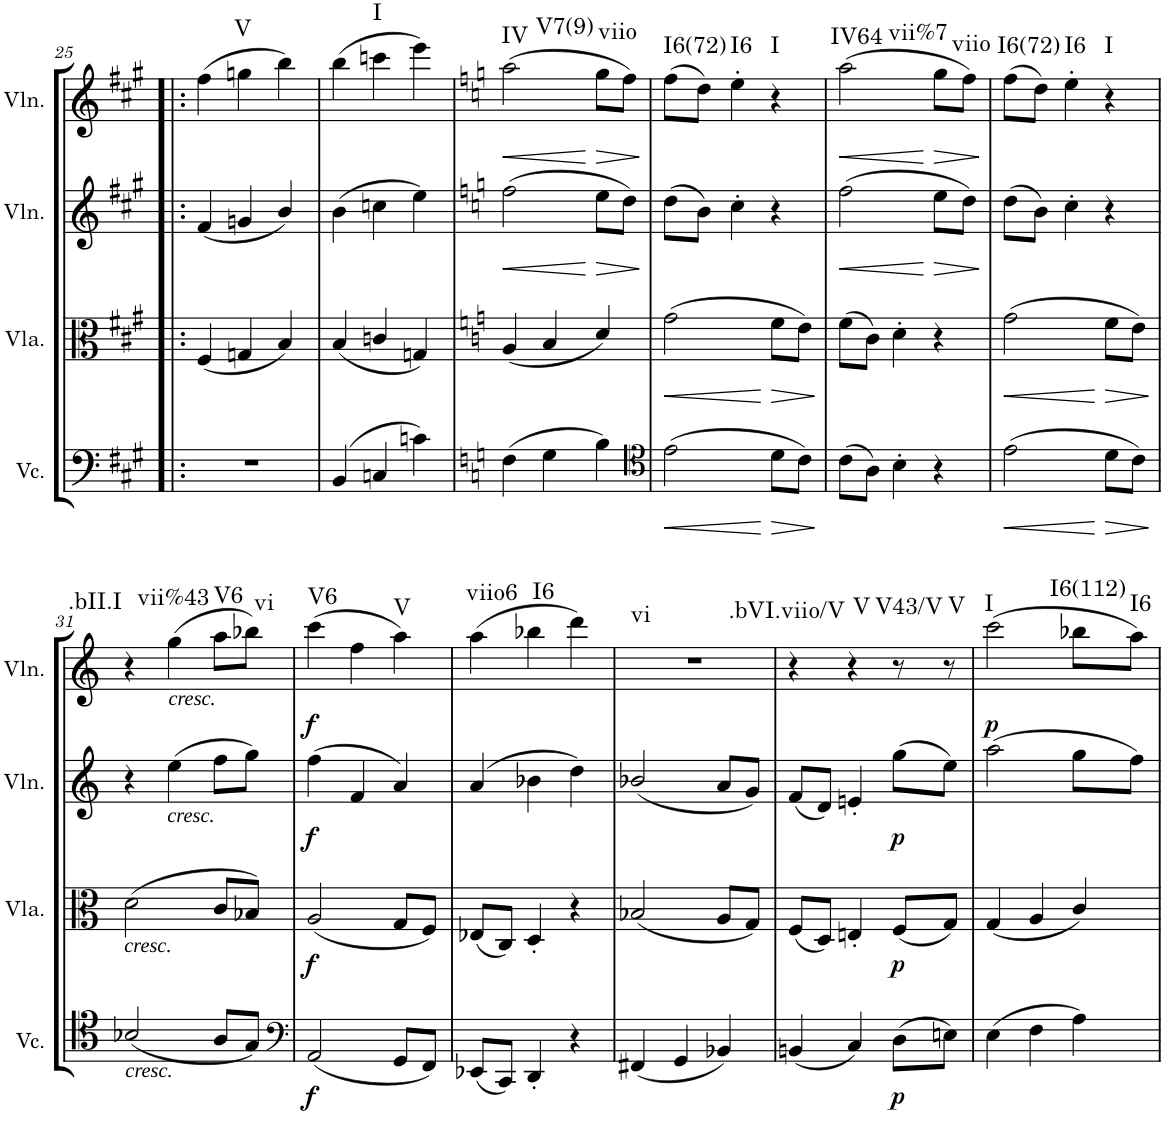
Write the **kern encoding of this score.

**kern	**dynam	**kern	**dynam	**kern	**dynam	**kern	**dynam	**harte
*part4	*part4	*part3	*part3	*part2	*part2	*part1	*part1	*part1
*staff4	*staff4	*staff3	*staff3	*staff2	*staff2	*staff1	*staff1	*
*I"Violoncello	*	*I"Viola	*	*I"Violin	*	*I"Violin	*	*
*I'Vc.	*	*I'Vla.	*	*I'Vln.	*	*I'Vln.	*	*
!!LO:PB:g=z
*clefF4	*	*clefC3	*	*clefG2	*	*clefG2	*	*
*k[f#c#g#]	*	*k[f#c#g#]	*	*k[f#c#g#]	*	*k[f#c#g#]	*	*
*M3/4	*	*M3/4	*	*M3/4	*	*M3/4	*	*
=25!|:	=25!|:	=25!|:	=25!|:	=25!|:	=25!|:	=25!|:	=25!|:	=25!|:
2.r	.	(4F#/	.	(4f#/	.	(4ff#\	.	.
!	!	!	!	!	!	!	!	!LO:H:kt=V
.	.	4Gn/	.	4gn/	.	4ggn\	.	N
.	.	4B/)	.	4b/)	.	4bb\)	.	.
=26	=26	=26	=26	=26	=26	=26	=26	=26
(4BB/	.	(4B/	.	(4b\	.	(4bb\	.	.
!	!	!	!	!	!	!	!	!LO:H:kt=I
4Cn/	.	4cn/	.	4ccn\	.	4cccn\	.	N
4cn\)	.	4Gn/)	.	4ee\)	.	4eee\)	.	.
=27	=27	=27	=27	=27	=27	=27	=27	=27
*k[]	*	*k[]	*	*k[]	*	*k[]	*	*
!	!	!	!	!	!LO:HP:b	!	!LO:HP:b	!LO:H:n=1:kt=IV
!	!	!	!	!	!	!	!	!LO:H:n=2:kt=V7(9)
(4F\	.	(4A/	.	(2ff\	<	(2aa\	<	N N
4G\	.	4B/	.	.	.	.	.	.
!	!	!	!	!	!LO:HP:n=1:b	!	!LO:HP:n=1:b	!LO:H:kt=viio
4B\)	.	4d/)	.	8ee\L	[ >	8gg\L	[ >	N
.	.	.	.	8dd\J)	.	8ff\J)	.	.
.	.	.	.	.	]	.	]	.
=28	=28	=28	=28	=28	=28	=28	=28	=28
*clefC4	*	*	*	*	*	*	*	*
!	!LO:HP:b	!	!LO:HP:b	!	!	!	!	!LO:H:kt=I6(72)
(2e\	<	(2g\	<	(8dd\L	.	(8ff\L	.	N
.	.	.	.	8b\J)	.	8dd\J)	.	.
!	!	!	!	!	!	!	!	!LO:H:kt=I6
.	.	.	.	4cc'\	.	4ee'\	.	N
!	!LO:HP:n=1:b	!	!LO:HP:n=1:b	!	!	!	!	!LO:H:kt=I
8d\L	[ >	8f\L	[ >	4r	.	4r	.	N
8c\J)	.	8e\J)	.	.	.	.	.	.
.	]	.	]	.	.	.	.	.
=29	=29	=29	=29	=29	=29	=29	=29	=29
!	!	!	!	!	!LO:HP:b	!	!LO:HP:b	!LO:H:n=1:kt=IV64
!	!	!	!	!	!	!	!	!LO:H:n=2:kt=vii%7
(8c\L	.	(8f\L	.	(2ff\	<	(2aa\	<	N N
8A\J)	.	8c\J)	.	.	.	.	.	.
4B'\	.	4d'\	.	.	.	.	.	.
!	!	!	!	!	!LO:HP:n=1:b	!	!LO:HP:n=1:b	!
4r	.	4r	.	8ee\L	[ >	8gg\L	[ >	.
!	!	!	!	!	!	!	!	!LO:H:kt=viio
.	.	.	.	8dd\J)	.	8ff\J)	.	N
.	.	.	.	.	]	.	]	.
=30	=30	=30	=30	=30	=30	=30	=30	=30
!	!LO:HP:b	!	!LO:HP:b	!	!	!	!	!LO:H:kt=I6(72)
(2e\	<	(2g\	<	(8dd\L	.	(8ff\L	.	N
.	.	.	.	8b\J)	.	8dd\J)	.	.
!	!	!	!	!	!	!	!	!LO:H:kt=I6
.	.	.	.	4cc'\	.	4ee'\	.	N
!	!LO:HP:n=1:b	!	!LO:HP:n=1:b	!	!	!	!	!LO:H:kt=I
8d\L	[ >	8f\L	[ >	4r	.	4r	.	N
8c\J)	.	8e\J)	.	.	.	.	.	.
.	]	.	]	.	.	.	.	.
!!LO:LB:g=z
=31	=31	=31	=31	=31	=31	=31	=31	=31
!	!	!LO:TX:b:i:t=cresc.	!	!	!	!	!	!
!LO:TX:b:i:t=cresc.	!	!	!	!	!	!	!	!LO:H:kt=.bII.I
(2B-X/	.	(2d\	.	4r	.	4r	.	N
!	!	!	!	!	!	!LO:TX:b:i:t=cresc.	!	!
!	!	!	!	!LO:TX:b:i:t=cresc.	!	!	!	!LO:H:kt=vii%43
.	.	.	.	(4ee\	.	(4gg\	.	N
!	!	!	!	!	!	!	!	!LO:H:kt=V6
8A/L	.	8c/L	.	8ff\L	.	8aa\L	.	N
!	!	!	!	!	!	!	!	!LO:H:kt=vi
8G/J)	.	8B-X/J)	.	8gg\J)	.	8bb-X\J)	.	N
=32	=32	=32	=32	=32	=32	=32	=32	=32
*clefF4	*	*	*	*	*	*	*	*
!	!LO:DY:b	!	!LO:DY:b	!	!LO:DY:b	!	!LO:DY:b	!LO:H:kt=V6
(2AA/	f	(2A/	f	(4ff\	f	(4ccc\	f	N
.	.	.	.	4f/	.	4ff\	.	.
!	!	!	!	!	!	!	!	!LO:H:kt=V
8GG/L	.	8G/L	.	4a/)	.	4aa\)	.	N
8FF/J)	.	8F/J)	.	.	.	.	.	.
=33	=33	=33	=33	=33	=33	=33	=33	=33
!	!	!	!	!	!	!	!	!LO:H:kt=viio6
(8EE-X/L	.	(8E-X/L	.	(4a/	.	(4aa\	.	N
8CC/J)	.	8C/J)	.	.	.	.	.	.
!	!	!	!	!	!	!	!	!LO:H:kt=I6
4DD'/	.	4D'/	.	4b-X\	.	4bb-X\	.	N
4r	.	4r	.	4dd\)	.	4ddd\)	.	.
=34	=34	=34	=34	=34	=34	=34	=34	=34
!	!	!	!	!	!	!	!	!LO:H:kt=vi
(4FF#X/	.	(2B-X/	.	(2b-X/	.	2.r	.	N
4GG/	.	.	.	.	.	.	.	.
4BB-X/)	.	8A/L	.	8a/L	.	.	.	.
.	.	8G/J)	.	8g/J)	.	.	.	.
=35	=35	=35	=35	=35	=35	=35	=35	=35
!	!	!	!	!	!	!	!	!LO:H:kt=.bVI.viio/V
(4BBn/	.	(8F/L	.	(8f/L	.	4r	.	N
.	.	8D/J)	.	8d/J)	.	.	.	.
!	!	!	!	!	!	!	!	!LO:H:kt=V
4C/)	.	4En'/	.	4en'/	.	4r	.	N
!	!LO:DY:b	!	!LO:DY:b	!	!LO:DY:b	!	!	!LO:H:kt=V43/V
(8D\L	p	(8F/L	p	(8gg\L	p	8r	.	N
!	!	!	!	!	!	!	!	!LO:H:kt=V
8En\J)	.	8G/J)	.	8ee\J)	.	8r	.	N
=36	=36	=36	=36	=36	=36	=36	=36	=36
!	!	!	!	!	!	!	!LO:DY:b	!LO:H:kt=I
(4E\	.	(4G/	.	(2aa\	.	(2ccc\	p	N
4F\	.	4A/	.	.	.	.	.	.
!	!	!	!	!	!	!	!	!LO:H:kt=I6(112)
4A\)	.	4c/)	.	8gg\L	.	8bb-X\L	.	N
!	!	!	!	!	!	!	!	!LO:H:kt=I6
.	.	.	.	8ff\J)	.	8aa\J)	.	N
=	=	=	=	=	=	=	=	=
*-	*-	*-	*-	*-	*-	*-	*-	*-
